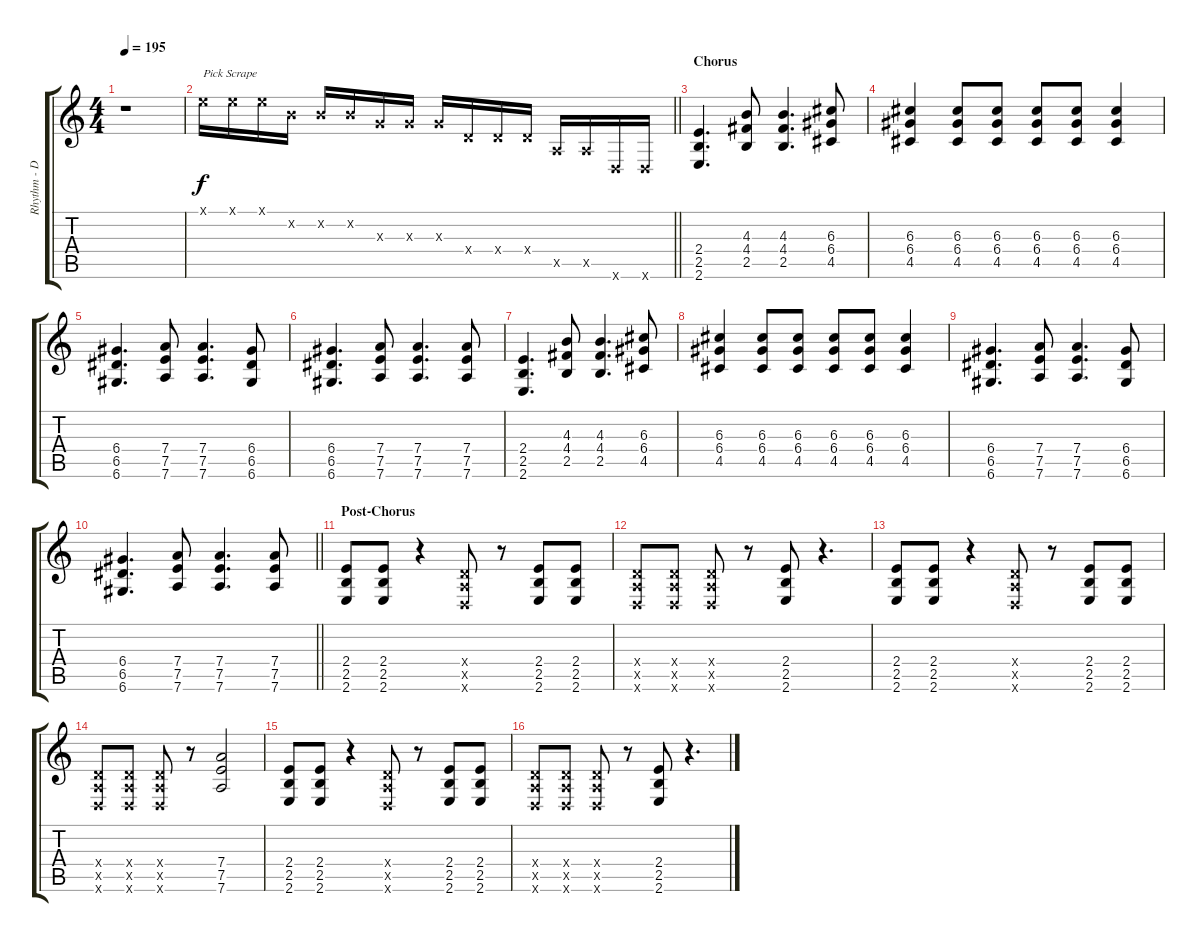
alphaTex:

\track ("Rhythm - Deryck" "Rhythm - D") {instrument distortionguitar}
\staff {score tabs}
\tuning (E4 B3 G3 D3 A2 D2) {hide}
\ts (4 4)
\tempo 195
\clef g2
\ks c
r.1{dy f} |
\barLineRight lightlight
0.1{x}.16{txt "Pick Scrape"} 0.1{x}.16 0.1{x}.16 0.2{x}.16 0.2{x}.16 0.2{x}.16 0.3{x}.16 0.3{x}.16 0.3{x}.16 0.4{x}.16 0.4{x}.16 0.4{x}.16 0.5{x}.16 0.5{x}.16 0.6{x}.16 0.6{x}.16 |
\section ("" "Chorus")
(2.4 2.5 2.6).4{d} (4.3 4.4 2.5).8 (4.3 4.4 2.5).4{d} (6.3 6.4 4.5).8 |
(6.3 6.4 4.5).4 (6.3 6.4 4.5).8 (6.3 6.4 4.5).8 (6.3 6.4 4.5).8 (6.3 6.4 4.5).8 (6.3 6.4 4.5).4 |
(6.4 6.5 6.6).4{d} (7.4 7.5 7.6).8 (7.4 7.5 7.6).4{d} (6.4 6.5 6.6).8 |
(6.4 6.5 6.6).4{d} (7.4 7.5 7.6).8 (7.4 7.5 7.6).4{d} (7.4 7.5 7.6).8 |
(2.4 2.5 2.6).4{d} (4.3 4.4 2.5).8 (4.3 4.4 2.5).4{d} (6.3 6.4 4.5).8 |
(6.3 6.4 4.5).4 (6.3 6.4 4.5).8 (6.3 6.4 4.5).8 (6.3 6.4 4.5).8 (6.3 6.4 4.5).8 (6.3 6.4 4.5).4 |
(6.4 6.5 6.6).4{d} (7.4 7.5 7.6).8 (7.4 7.5 7.6).4{d} (6.4 6.5 6.6).8 |
\barLineRight lightlight
(6.4 6.5 6.6).4{d} (7.4 7.5 7.6).8 (7.4 7.5 7.6).4{d} (7.4 7.5 7.6).8 |
\section ("" "Post-Chorus")
(2.4 2.5 2.6).8 (2.4 2.5 2.6).8 r.4 (0.4{x} 0.5{x} 0.6{x}).8 r.8 (2.4 2.5 2.6).8 (2.4 2.5 2.6).8 |
(0.4{x} 0.5{x} 0.6{x}).8 (0.4{x} 0.5{x} 0.6{x}).8 (0.4{x} 0.5{x} 0.6{x}).8 r.8 (2.4 2.5 2.6).8 r.4{d} |
(2.4 2.5 2.6).8 (2.4 2.5 2.6).8 r.4 (0.4{x} 0.5{x} 0.6{x}).8 r.8 (2.4 2.5 2.6).8 (2.4 2.5 2.6).8 |
(0.4{x} 0.5{x} 0.6{x}).8 (0.4{x} 0.5{x} 0.6{x}).8 (0.4{x} 0.5{x} 0.6{x}).8 r.8 (7.4 7.5 7.6).2 |
(2.4 2.5 2.6).8 (2.4 2.5 2.6).8 r.4 (0.4{x} 0.5{x} 0.6{x}).8 r.8 (2.4 2.5 2.6).8 (2.4 2.5 2.6).8 |
(0.4{x} 0.5{x} 0.6{x}).8 (0.4{x} 0.5{x} 0.6{x}).8 (0.4{x} 0.5{x} 0.6{x}).8 r.8 (2.4 2.5 2.6).8 r.4{d}
